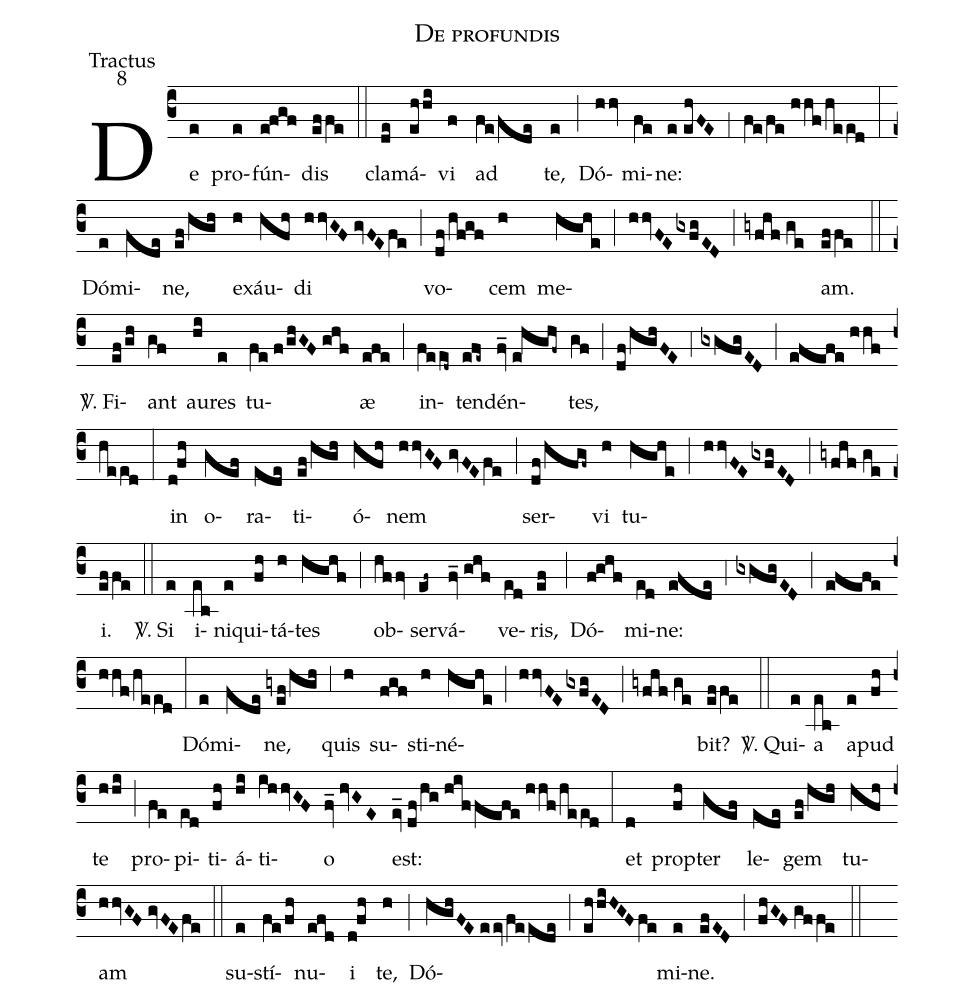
name:De profundis;
office-part:Tractus;
mode:8;
%%
(c3) De(e) pro(e)fún(e!fgf)dis(effe) (::)
cla(de)má(ehhi)vi(f) ad(fe/fde) te,(e) (;) Dó(hhv)mi(fe)ne:(e//ehFE) (,1) (fe/fe//hhf/heed) (:)
Dó(e)mi(fde)ne,(ef/hgh) ex(h)áu(hfh)di(hhvGF//gvFE/fe) (;) vo(df/hf!g!f)cem(h) me(hghe)(;)(hhvFE/gxfgED)(;)(gyfhf//ge)am.(effe) (::)

<sp>V/</sp>. Fi(ef/gh)ant(gf) au(hi)res(e) tu(fe//f/ghGF//ghf)æ(efe) (;) in(feed~)ten(efe~)dén(fv_//e!hghf~)tes,(gf) (;) (df/hghFE) (,4) (gxgfgED) (;) (efefe//hhf/heed) (:)
in(d!fh) o(gef)ra(ede)ti(ef/hgh)ó(hfh)nem(hhvGF//gvFE/fe) (;) ser(df/hfgf~)vi(h) tu(hghe)(;)(hhvFE/gxfgED)(;)(gyfhf//ge)i.(effe) (::)

<sp>V/</sp>. Si(e) i(eb)ni(e)qui(fh)tá(h)tes(hghf) (;) ob(hffv)ser(ef~)vá(fv_//ghf)ve(ed)ris,(ef) (;) Dó(f!ghf)mi(ed)ne:(efde) (,4) (gxgfgED) (;) (efefe//hhf/heed) (:)
Dó(e)mi(fde)ne,(gyef/hgh) (,3) quis(h) su(fgf)sti(h)né(hghe)(;)(hhvFE/gxfgED)(;)(gyfhf//ge)bit?(effe) (::)

<sp>V/</sp>. Qui(e)a(eb) a(e)pud(fh) te(hhi) (;) pro(fe)pi(ed)ti(fh)á(hi)ti(ihhvGF)o(fv_//hvGE) est:(ev_//df/hg//hiffefe//hhf/heed) (:)
et(d) prop(fh)ter(gef) le(ede)gem(ef/hgh) tu(hfh)am(hhvGF//gvFE/fe) (::)
su(e)stí(fe/fh)nu(efd)i(d!fh) te,(h) (;) Dó(hghFE//eev/feede)(;)(ehhiHGF/fe)mi(e)ne.(efED) (;) (fhGF//gffe) (::)
